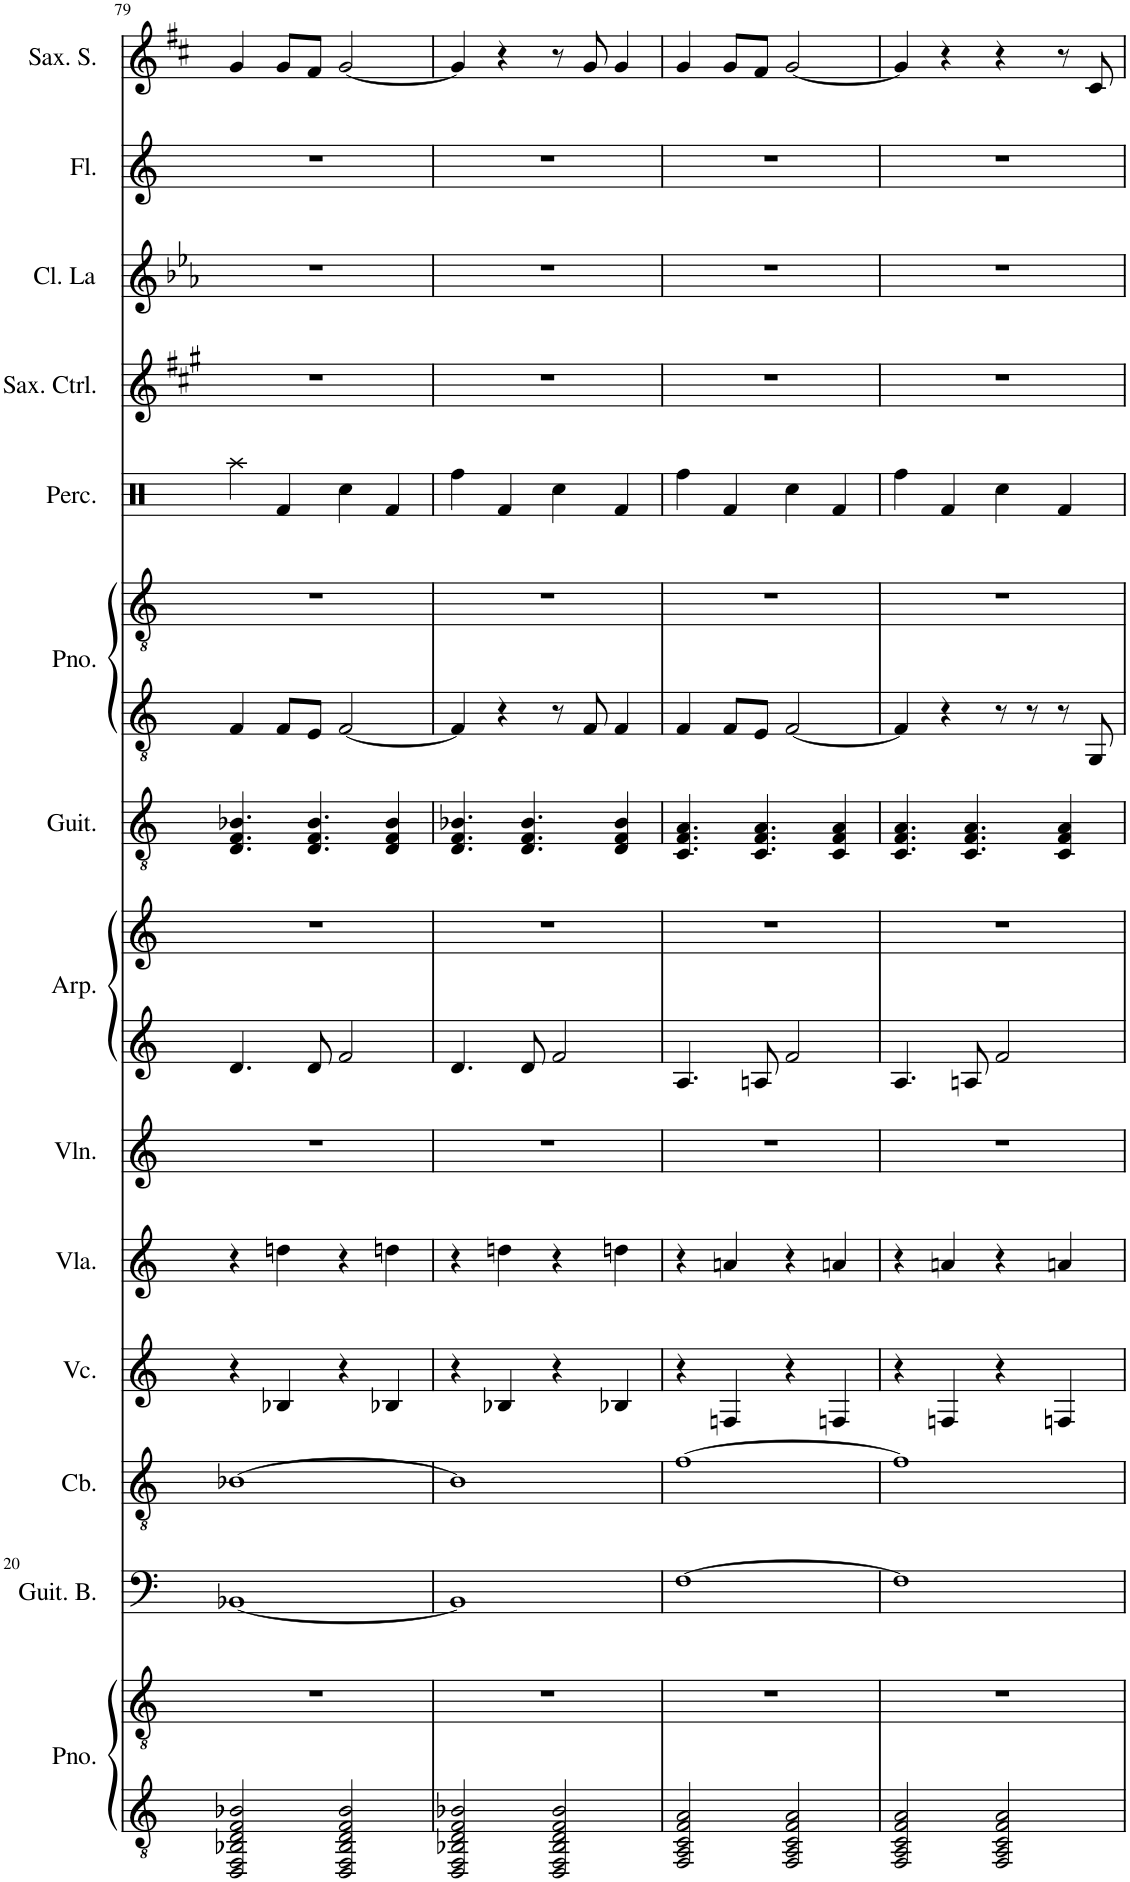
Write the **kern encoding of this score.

**kern	**kern	**kern	**kern	**kern	**kern	**kern	**kern	**kern	**kern	**kern	**kern	**kern	**kern	**kern	**kern	**kern
*part14	*part14	*part13	*part12	*part11	*part10	*part9	*part8	*part8	*part7	*part6	*part6	*part5	*part4	*part3	*part2	*part1
*staff17	*staff16	*staff15	*staff14	*staff13	*staff12	*staff11	*staff10	*staff9	*staff8	*staff7	*staff6	*staff5	*staff4	*staff3	*staff2	*staff1
*I"Piano	*	*I"Guitare Basse	*I"Contrabajo	*I"Violonchelo	*I"Viola	*I"Violín	*I"Arpa	*	*I"Guitarra acústica	*I"Piano	*	*I"Set de percusión	*I"Saxofón contralto	*I"Clarinete en La	*I"Flauta	*I"Saxophone Soprano
*I'Pno.	*	*I'Guit. B.	*I'Cb.	*I'Vc.	*I'Vla.	*I'Vln.	*I'Arp.	*	*I'Guit.	*I'Pno.	*	*I'Perc.	*I'Sax. Ctrl.	*I'Cl. La	*I'Fl.	*I'Sax. S.
!!LO:PB:g=z
*clefGv2	*clefGv2	*clefF4	*clefGv2	*clefG2	*clefG2	*clefG2	*clefG2	*clefG2	*clefGv2	*clefGv2	*clefGv2	*clefX	*clefG2	*clefG2	*clefG2	*clefG2
*	*	*Trd7c12	*Trd7c12	*	*	*	*	*	*	*	*	*	*Trd5c9	*Trd2c3	*	*Trd1c2
*k[]	*k[]	*k[]	*k[]	*k[]	*k[]	*k[]	*k[]	*k[]	*k[]	*k[]	*k[]	*k[]	*k[f#c#g#]	*k[b-e-a-]	*k[]	*k[f#c#]
*M4/4	*M4/4	*M4/4	*M4/4	*M4/4	*M4/4	*M4/4	*M4/4	*M4/4	*M4/4	*M4/4	*M4/4	*M4/4	*M4/4	*M4/4	*M4/4	*M4/4
=79	=79	=79	=79	=79	=79	=79	=79	=79	=79	=79	=79	=79	=79	=79	=79	=79
2DD/ 2FF/ 2BB-X/ 2D/ 2F/ 2B-X/	1r	[1BB-X	[1B-X	4r	4r	1r	4.d/	1r	4.D/ 4.F/ 4.B-X/	4F/	1r	4Raa\	1r	1r	1r	4g/
.	.	.	.	4B-X/	4ddn\	.	.	.	.	8F/L	.	4Rf/	.	.	.	8g/L
.	.	.	.	.	.	.	8d/	.	4.D/ 4.F/ 4.B-/	8E/J	.	.	.	.	.	8f#/J
2DD/ 2FF/ 2BB-/ 2D/ 2F/ 2B-/	.	.	.	4r	4r	.	2f/	.	.	[2F/	.	4Rcc\	.	.	.	[2g/
.	.	.	.	4B-X/	4ddn\	.	.	.	4D/ 4F/ 4B-/	.	.	4Rf/	.	.	.	.
=80	=80	=80	=80	=80	=80	=80	=80	=80	=80	=80	=80	=80	=80	=80	=80	=80
2DD/ 2FF/ 2BB-X/ 2D/ 2F/ 2B-X/	1r	1BB-]	1B-]	4r	4r	1r	4.d/	1r	4.D/ 4.F/ 4.B-X/	4F/]	1r	4Rff\	1r	1r	1r	4g/]
.	.	.	.	4B-X/	4ddn\	.	.	.	.	4r	.	4Rf/	.	.	.	4r
.	.	.	.	.	.	.	8d/	.	4.D/ 4.F/ 4.B-/	.	.	.	.	.	.	.
2DD/ 2FF/ 2BB-/ 2D/ 2F/ 2B-/	.	.	.	4r	4r	.	2f/	.	.	8r	.	4Rcc\	.	.	.	8r
.	.	.	.	.	.	.	.	.	.	8F/	.	.	.	.	.	8g/
.	.	.	.	4B-X/	4ddn\	.	.	.	4D/ 4F/ 4B-/	4F/	.	4Rf/	.	.	.	4g/
=81	=81	=81	=81	=81	=81	=81	=81	=81	=81	=81	=81	=81	=81	=81	=81	=81
2FF/ 2AA/ 2C/ 2F/ 2A/	1r	[1F	[1f	4r	4r	1r	4.A/	1r	4.C/ 4.F/ 4.A/	4F/	1r	4Rff\	1r	1r	1r	4g/
.	.	.	.	4Fn/	4an/	.	.	.	.	8F/L	.	4Rf/	.	.	.	8g/L
.	.	.	.	.	.	.	8An/	.	4.C/ 4.F/ 4.A/	8E/J	.	.	.	.	.	8f#/J
2FF/ 2AA/ 2C/ 2F/ 2A/	.	.	.	4r	4r	.	2f/	.	.	[2F/	.	4Rcc\	.	.	.	[2g/
.	.	.	.	4Fn/	4an/	.	.	.	4C/ 4F/ 4A/	.	.	4Rf/	.	.	.	.
=82	=82	=82	=82	=82	=82	=82	=82	=82	=82	=82	=82	=82	=82	=82	=82	=82
2FF/ 2AA/ 2C/ 2F/ 2A/	1r	1F]	1f]	4r	4r	1r	4.A/	1r	4.C/ 4.F/ 4.A/	4F/]	1r	4Rff\	1r	1r	1r	4g/]
.	.	.	.	4Fn/	4an/	.	.	.	.	4r	.	4Rf/	.	.	.	4r
.	.	.	.	.	.	.	8An/	.	4.C/ 4.F/ 4.A/	.	.	.	.	.	.	.
2FF/ 2AA/ 2C/ 2F/ 2A/	.	.	.	4r	4r	.	2f/	.	.	8r	.	4Rcc\	.	.	.	4r
.	.	.	.	.	.	.	.	.	.	8r	.	.	.	.	.	.
.	.	.	.	4Fn/	4an/	.	.	.	4C/ 4F/ 4A/	8r	.	4Rf/	.	.	.	8r
.	.	.	.	.	.	.	.	.	.	8GG/	.	.	.	.	.	8c#/
=	=	=	=	=	=	=	=	=	=	=	=	=	=	=	=	=
*-	*-	*-	*-	*-	*-	*-	*-	*-	*-	*-	*-	*-	*-	*-	*-	*-
